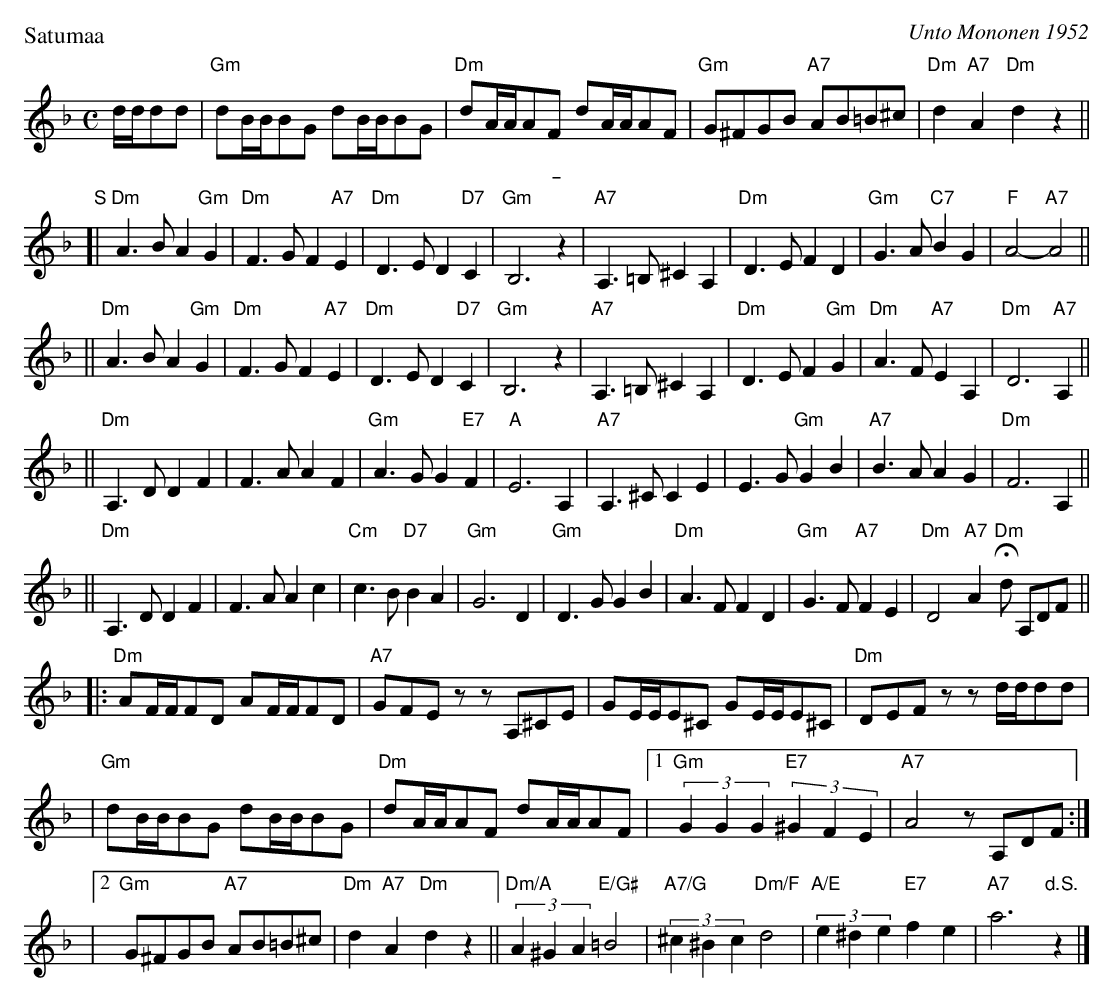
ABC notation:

X:1
P: Satumaa
C: Unto Mononen 1952
M: C
L: 1/4
K: Dm
d//d//d/d/ \
| "Gm"d/B//B//B/G/ d/B//B//B/G/ | "Dm"d/A//A//A/F/ d/A//A//A/F/ \
| "Gm"G/^F/G/B/ "A7"A/B/=B/^c/ | "Dm"d "A7"A "Dm"d z ||
%%sep 5 5 5
"S"\
[| "Dm"A>B A"Gm"G | "Dm"F>G F"A7"E \
| "Dm"D>E D"D7"C | "Gm"B,3 z \
| "A7"A,>=B, ^CA, | "Dm"D>E FD \
| "Gm"G>A "C7"BG | "F"A2- "A7"A2 ||
|| "Dm"A>B A"Gm"G | "Dm"F>G F"A7"E \
| "Dm"D>E D"D7"C | "Gm"B,3 z \
| "A7"A,>=B, ^CA, | "Dm"D>E F"Gm"G \
| "Dm"A>F "A7"EA, | "Dm"D3 "A7"A, ||
|| "Dm"A,>D DF | F>A AF \
| "Gm"A>G G"E7"F | "A"E3 A, \
| "A7"A,>^C CE | E>G "Gm"GB \
| "A7"B>A AG | "Dm"F3 A, ||
|| "Dm"A,>D DF | F>A Ac \
| "Cm"c>B "D7"BA | "Gm"G3 D \
| "Gm"D>G GB | "Dm"A>F FD \
| "Gm"G>F "A7"FE | "Dm"D2 "A7"A "Dm"Hd/ A,/D/F/ ||
|: "Dm"A/F//F//F/D/ A/F//F//F/D/ | "A7"G/F/E/z/ z/A,/^C/E/ \
| G/E//E//E/^C/ G/E//E//E/^C/ | "Dm"D/E/F/z/ z/d//d//d/d/ |
| "Gm"d/B//B//B/G/ d/B//B//B/G/ | "Dm"d/A//A//A/F/ d/A//A//A/F/ \
|1 "Gm"(3GGG "E7"(3^GFE | "A7"A2 z/A,/D/F/ :|
|2 "Gm"G/^F/G/B/ "A7"A/B/=B/^c/ | "Dm"d "A7"A "Dm"d z \
|| "Dm/A"(3A^GA "E/G#"=B2 | "A7/G"(3^c^Bc "Dm/F"d2 \
| "A/E"(3e^de "E7"fe | "A7"a3 "d.S."z |]
